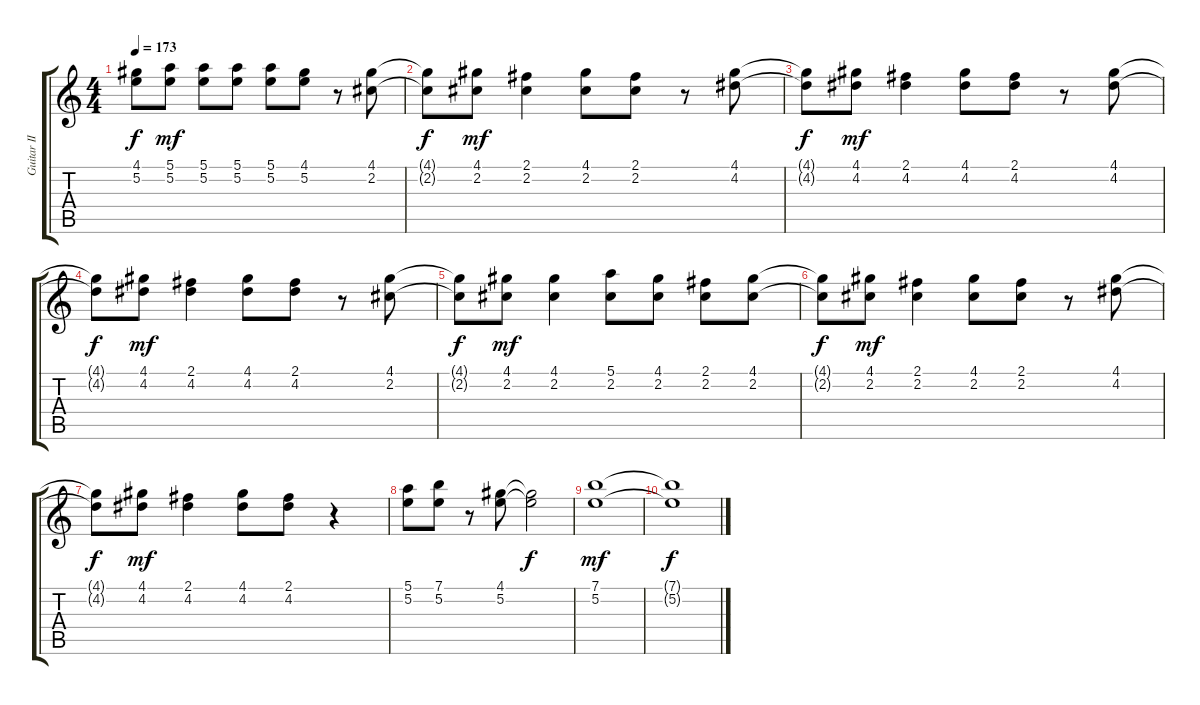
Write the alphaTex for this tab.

\track ("Guitar II" "Guitar II") {instrument distortionguitar}
\staff {score tabs}
\tuning (E4 B3 G3 D3 A2 E2) {hide}
\ts (4 4)
\tempo 173
\clef g2
\ks c
(4.1{t} 5.2{t}).8{dy f} (5.1 5.2).8{dy mf} (5.1 5.2).8 (5.1 5.2).8 (5.1 5.2).8 (4.1 5.2).8 r.8 (4.1 2.2).8 |
(4.1{t} 2.2{t}).8{dy f} (4.1 2.2).8{dy mf} (2.1 2.2).4 (4.1 2.2).8 (2.1 2.2).8 r.8 (4.1 4.2).8 |
(4.1{t} 4.2{t}).8{dy f} (4.1 4.2).8{dy mf} (2.1 4.2).4 (4.1 4.2).8 (2.1 4.2).8 r.8 (4.1 4.2).8 |
(4.1{t} 4.2{t}).8{dy f} (4.1 4.2).8{dy mf} (2.1 4.2).4 (4.1 4.2).8 (2.1 4.2).8 r.8 (4.1 2.2).8 |
(4.1{t} 2.2{t}).8{dy f} (4.1 2.2).8{dy mf} (4.1 2.2).4 (5.1 2.2).8 (4.1 2.2).8 (2.1 2.2).8 (4.1 2.2).8 |
(4.1{t} 2.2{t}).8{dy f} (4.1 2.2).8{dy mf} (2.1 2.2).4 (4.1 2.2).8 (2.1 2.2).8 r.8 (4.1 4.2).8 |
(4.1{t} 4.2{t}).8{dy f} (4.1 4.2).8{dy mf} (2.1 4.2).4 (4.1 4.2).8 (2.1 4.2).8 r.4 |
(5.1 5.2).8 (7.1 5.2).8 r.8 (4.1 5.2).8 (4.1{t} 5.2{t}).2{dy f} |
(7.1 5.2).1{dy mf volume 7} |
(7.1{t} 5.2{t}).1{dy f}
